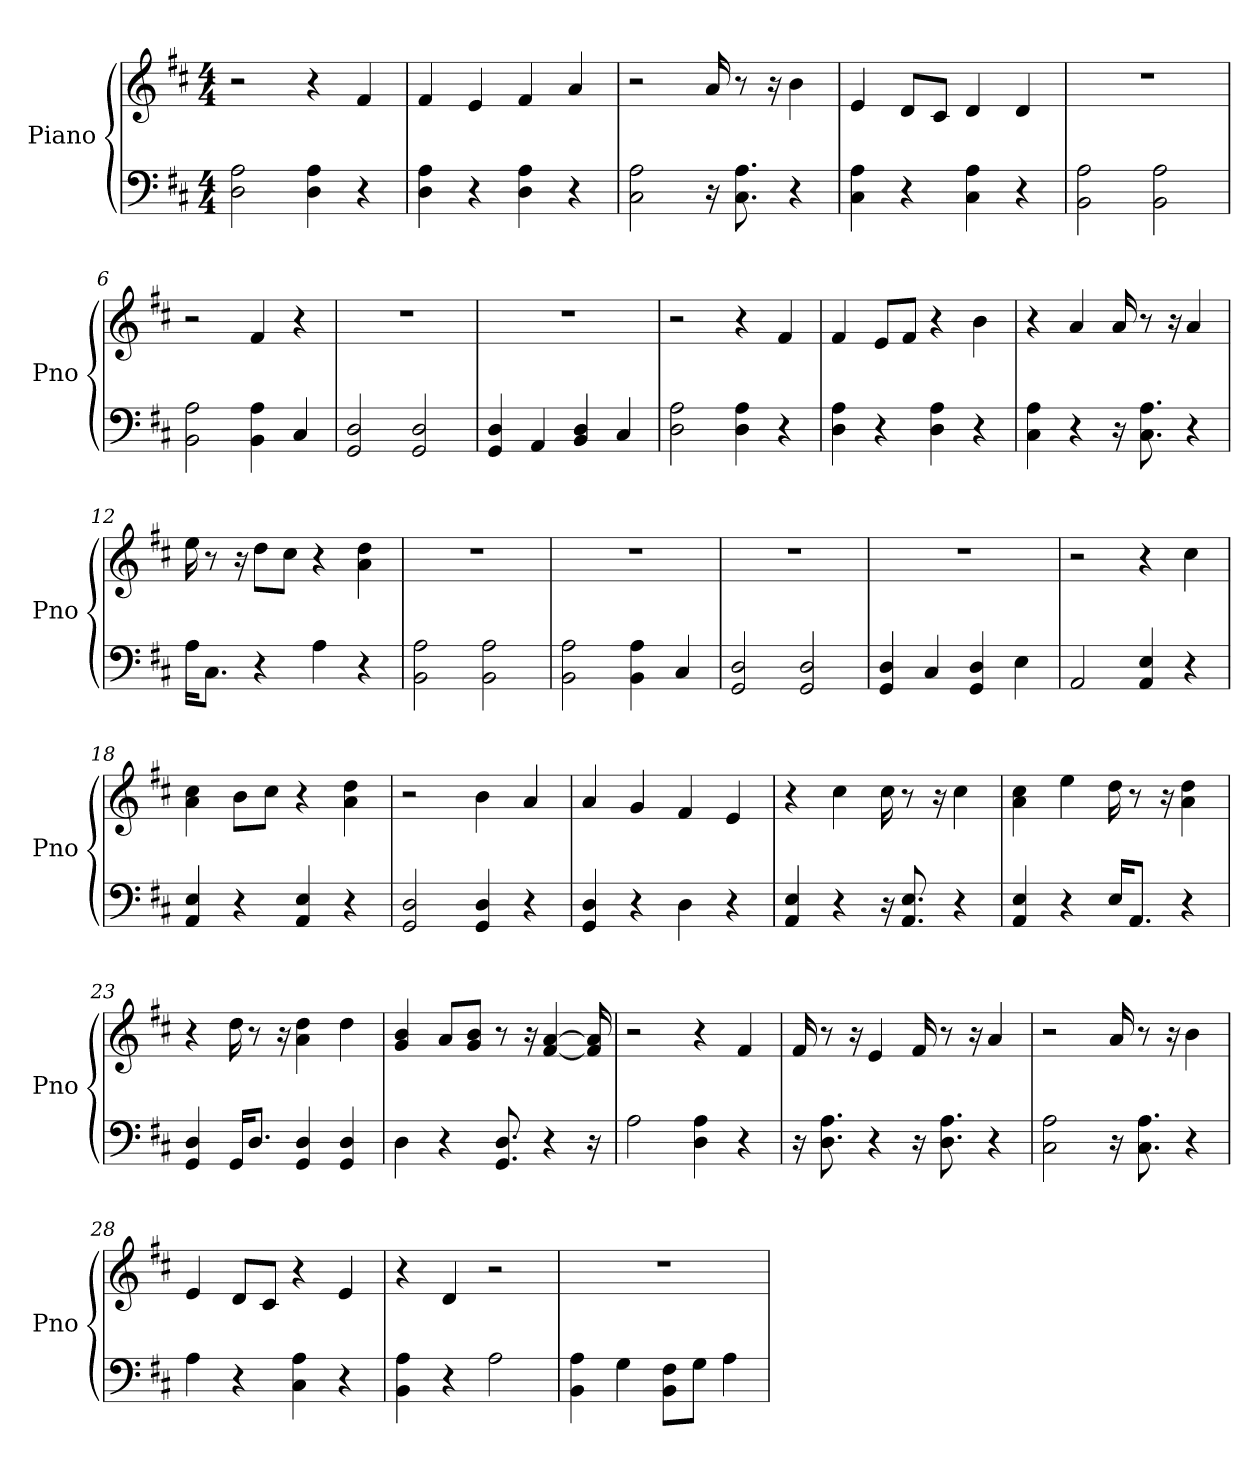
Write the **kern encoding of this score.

**kern	**kern
*part1	*part1
*staff2	*staff1
*I"Piano	*
*I'Pno	*
*clefF4	*clefG2
*k[f#c#]	*k[f#c#]
*D:	*D:
*M4/4	*M4/4
*MM146	*MM146
=1	=1
2D 2A	2r
4D 4A	4r
4r	4f#
=2	=2
4D 4A	4f#
4r	4e
4D 4A	4f#
4r	4a
=3	=3
2C# 2A	2r
16r	16a
8.C# 8.A	8r
.	16r
4r	4b
=4	=4
4C# 4A	4e
4r	8d/L
.	8c#/J
4C# 4A	4d
4r	4d
=5	=5
2BB 2A	1r
2A 2BB	.
=6	=6
2BB 2A	2r
4BB 4A	4f#
4C#	4r
=7	=7
2GG 2D	1r
2D 2GG	.
=8	=8
4D 4GG	1r
4AA	.
4D 4BB	.
4C#	.
=9	=9
2A 2D	2r
4D 4A	4r
4r	4f#
=10	=10
4D 4A	4f#
4r	8e/L
.	8f#/J
4D 4A	4r
4r	4b
=11	=11
4A 4C#	4r
4r	4a
16r	16a
8.A 8.C#	8r
.	16r
4r	4a
=12	=12
16A\KL	16ee
8.C#\J	8r
.	16r
4r	8dd\L
.	8cc#\J
4A	4r
4r	4dd 4a
=13	=13
2A 2BB	1r
2A 2BB	.
=14	=14
2A 2BB	1r
4BB 4A	.
4C#	.
=15	=15
2GG 2D	1r
2D 2GG	.
=16	=16
4D 4GG	1r
4C#	.
4D 4GG	.
4E	.
=17	=17
2AA	2r
4AA 4E	4r
4r	4cc#
=18	=18
4AA 4E	4a 4cc#
4r	8b\L
.	8cc#\J
4E 4AA	4r
4r	4dd 4a
=19	=19
2D 2GG	2r
4D 4GG	4b
4r	4a
=20	=20
4GG 4D	4a
4r	4g
4D	4f#
4r	4e
=21	=21
4E 4AA	4r
4r	4cc#
16r	16cc#
8.E 8.AA	8r
.	16r
4r	4cc#
=22	=22
4E 4AA	4cc# 4a
4r	4ee
16E/KL	16dd
8.AA/J	8r
.	16r
4r	4dd 4a
=23	=23
4GG 4D	4r
16GG/KL	16dd
8.D/J	8r
.	16r
4GG 4D	4dd 4a
4GG 4D	4dd
=24	=24
4D	4g 4b
4r	8a/L
.	8b/ 8g/J
8.GG 8.D	8r
.	16r
4r	[4a [4f#
16r	16a] 16f#]
=25	=25
2A	2r
4A 4D	4r
4r	4f#
=26	=26
16r	16f#
8.A 8.D	8r
.	16r
4r	4e
16r	16f#
8.A 8.D	8r
.	16r
4r	4a
=27	=27
2C# 2A	2r
16r	16a
8.C# 8.A	8r
.	16r
4r	4b
=28	=28
4A	4e
4r	8d/L
.	8c#/J
4C# 4A	4r
4r	4e
=29	=29
4BB 4A	4r
4r	4d
2A	2r
=30	=30
4BB 4A	1r
4G	.
8F#\ 8BB\L	.
8G\J	.
4A	.
=	=
*-	*-
